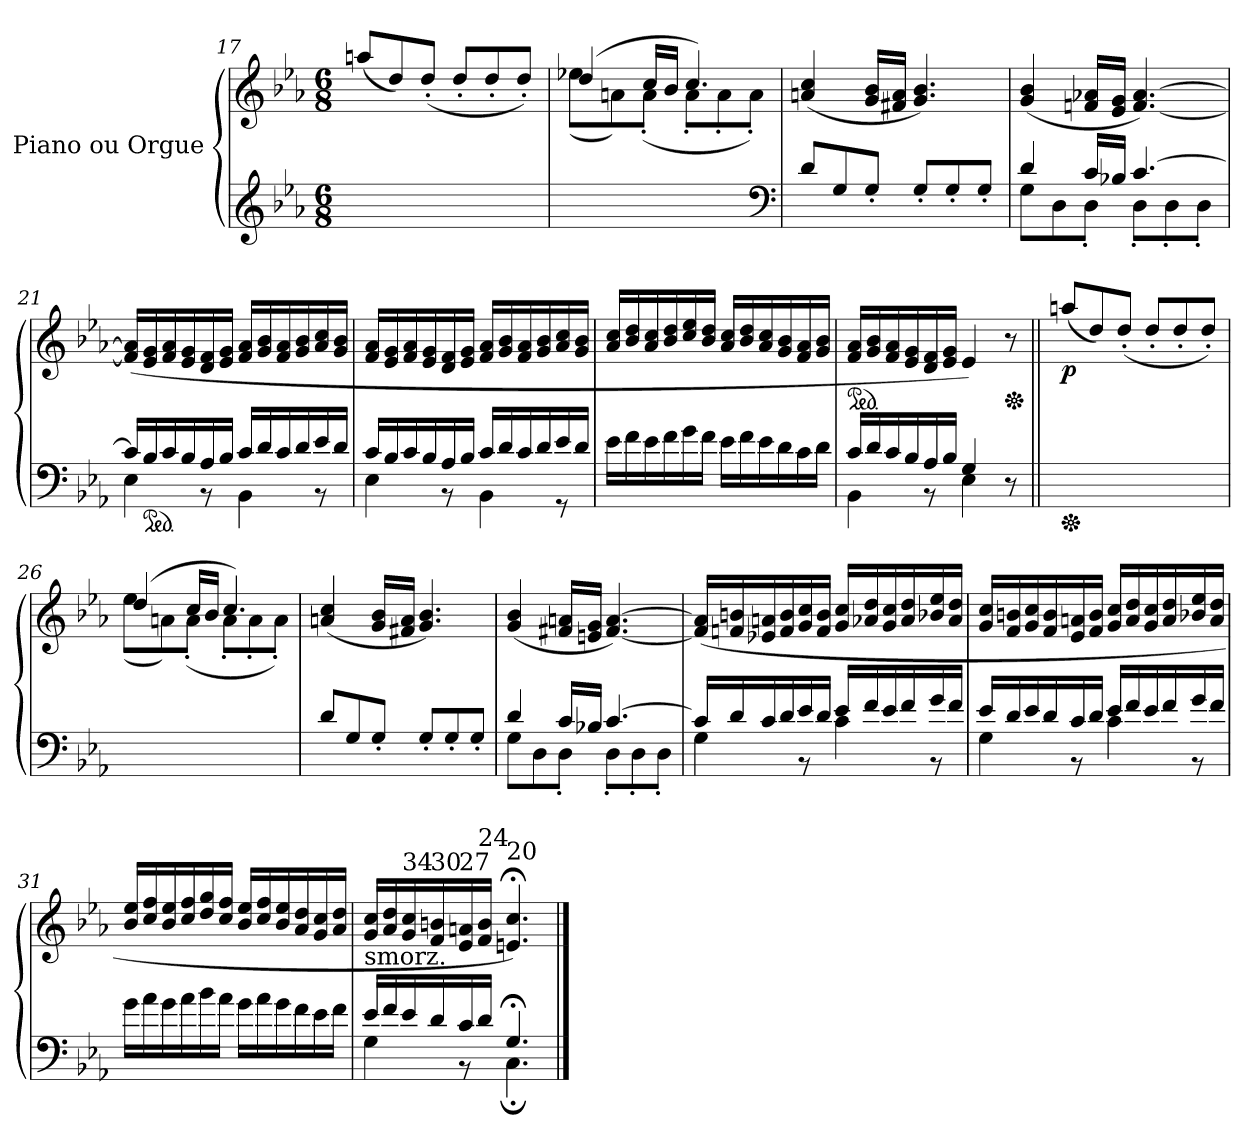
**kern	**kern	**dynam
*part1	*part1	*part1
*staff2	*staff1	*staff1/2
*I"Piano   ou Orgue	*	*
*clefG2	*clefG2	*
*k[b-e-a-]	*k[b-e-a-]	*
*E-:	*E-:	*
*M6/8	*M6/8	*
=17	=17	=17
2.ryy	(8aan/L	.
.	8dd/)	.
.	(8dd'/J	.
.	8dd'/L	.
.	8dd'/	.
.	8dd'/J)	.
=18	=18	=18
*	*^	*
2.ryy	(4dd/	(8ee-X\L	.
.	.	8an\)	.
.	16cc/LL	(8a'\J	.
.	16b-/JJ	.	.
.	4.cc/)	8a'\L	.
.	.	8a'\	.
.	.	8a'\J)	.
*	*v	*v	*
*clefF4	*	*
=19	=19	=19
8d/L	(4an/ 4cc/	.
8G/	.	.
8G'/J	16g/ 16b-/LL	.
.	16f#X/ 16a/JJ	.
8G'/L	4.g/ 4.b-/)	.
8G'/	.	.
8G'/J	.	.
!!LO:PB:g=z
=20	=20	=20
*^	*	*
4d/	8G\L	(4g/ 4b-/	.
.	8D\	.	.
16c/LL	8D'\J	16fn/ 16a-X/LL	.
16B-X/JJ	.	16e-/ 16g/JJ	.
[4.c/	8D'\L	[4.f/ [4.a-/)	.
.	8D'\	.	.
.	8D'\J	.	.
=21	=21	=21	=21
16c/LL]	4E-\	(16f/] 16a-/]LL	.
*ped	*	*	*
16B-/	.	16e-/ 16g/	.
16c/	.	16f/ 16a-/	.
16B-/	.	16e-/ 16g/	.
16A-/	8r	16d/ 16f/	.
16B-/JJ	.	16e-/ 16g/JJ	.
16c/LL	4BB-\	16f/ 16a-/LL	.
16d/	.	16g/ 16b-/	.
16c/	.	16f/ 16a-/	.
16d/	.	16g/ 16b-/	.
16e-/	8r	16a-/ 16cc/	.
16d/JJ	.	16g/ 16b-/JJ	.
=22	=22	=22	=22
16c/LL	4E-\	16f/ 16a-/LL	.
16B-/	.	16e-/ 16g/	.
16c/	.	16f/ 16a-/	.
16B-/	.	16e-/ 16g/	.
16A-/	8r	16d/ 16f/	.
16B-/JJ	.	16e-/ 16g/JJ	.
16c/LL	4BB-\	16f/ 16a-/LL	.
16d/	.	16g/ 16b-/	.
16c/	.	16f/ 16a-/	.
16d/	.	16g/ 16b-/	.
16e-/	8r	16a-/ 16cc/	.
16d/JJ	.	16g/ 16b-/JJ	.
*v	*v	*	*
!!LO:LB:g=z
=23	=23	=23
16e-\LL	16a-/ 16cc/LL	.
16f\	16b-/ 16dd/	.
16e-\	16a-/ 16cc/	.
16f\	16b-/ 16dd/	.
16g\	16cc/ 16ee-/	.
16f\JJ	16b-/ 16dd/JJ	.
16e-\LL	16a-/ 16cc/LL	.
16f\	16b-/ 16dd/	.
16e-\	16a-/ 16cc/	.
16d\	16g/ 16b-/	.
16c\	16f/ 16a-/	.
16d\JJ	16g/ 16b-/JJ	.
=24	=24	=24
*^	*	*
*	*	*ped	*
16c/LL	4BB-\	16f/ 16a-/LL	.
16d/	.	16g/ 16b-/	.
16c/	.	16f/ 16a-/	.
16B-/	.	16e-/ 16g/	.
16A-/	8rBB	16d/ 16f/	.
16B-/JJ	.	16e-/ 16g/JJ	.
4G/	4E-\	4e-/)	.
*	*	*Xped	*
8r	8ryy	8r	.
*v	*v	*	*
=25||	=25||	=25||
*Xped	*	*
*^	*	*
!	!	!	!LO:DY:b
*v	*v	*	*
2.ryy	(8aan/L	p
.	8dd/)	.
.	(8dd'/J	.
.	8dd'/L	.
.	8dd'/	.
.	8dd'/J)	.
=26	=26	=26
*	*^	*
2.ryy	(4dd/	(8ee-\L	.
.	.	8an\)	.
.	16cc/LL	(8a'\J	.
.	16b-/JJ	.	.
.	4.cc/)	8a'\L	.
.	.	8a'\	.
.	.	8a'\J)	.
*	*v	*v	*
!!LO:LB:g=z
=27	=27	=27
8d/L	(4an/ 4cc/	.
8G/	.	.
8G'/J	16g/ 16b-/LL	.
.	16f#X/ 16a/JJ	.
8G'/L	4.g/ 4.b-/)	.
8G'/	.	.
8G'/J	.	.
=28	=28	=28
*^	*	*
4d/	8G\L	(4g/ 4b-/	.
.	8D\	.	.
16c/LL	8D'\J	16f#X/ 16an/LL	.
16B-X/JJ	.	16en/ 16g/JJ	.
[4.c/	8D'\L	[4.f#/ [4.a/)	.
.	8D'\	.	.
.	8D'\J	.	.
=29	=29	=29	=29
16c/LL]	4G\	(16f#/] 16a/]LL	.
16d/	.	16fn/ 16bn/	.
16c/	.	16e-X/ 16an/	.
16d/	.	16f/ 16b/	.
16e-/	8r	16g/ 16cc/	.
16d/JJ	.	16f/ 16b/JJ	.
16e-/LL	4c\	16g/ 16cc/LL	.
16f/	.	16a-X/ 16dd/	.
16e-/	.	16g/ 16cc/	.
16f/	.	16a-/ 16dd/	.
16g/	8r	16b-X/ 16ee-/	.
16f/JJ	.	16a-/ 16dd/JJ	.
!!LO:LB:g=z
=30	=30	=30	=30
16e-/LL	4G\	16g/ 16cc/LL	.
16d/	.	16f/ 16bn/	.
16e-/	.	16g/ 16cc/	.
16d/	.	16f/ 16b/	.
16c/	8r	16e-/ 16an/	.
16d/JJ	.	16f/ 16b/JJ	.
16e-/LL	4c\	16g/ 16cc/LL	.
16f/	.	16a/ 16dd/	.
16e-/	.	16g/ 16cc/	.
16f/	.	16a/ 16dd/	.
16g/	8r	16b-X/ 16ee-/	.
16f/JJ	.	16a/ 16dd/JJ	.
*v	*v	*	*
=31	=31	=31
16g\LL	16b-/ 16ee-/LL	.
16a-\	16cc/ 16ff/	.
16g\	16b-/ 16ee-/	.
16a-\	16cc/ 16ff/	.
16b-\	16dd/ 16gg/	.
16a-\JJ	16cc/ 16ff/JJ	.
16g\LL	16b-/ 16ee-/LL	.
16a-\	16cc/ 16ff/	.
16g\	16b-/ 16ee-/	.
16f\	16a-/ 16dd/	.
16e-\	16g/ 16cc/	.
16f\JJ	16a-/ 16dd/JJ	.
=32	=32	=32
*^	*	*
!	!	!LO:TX:b:t=smorz.	!
16e-/LL	4G\	16g/ 16cc/LL	.
16f/	.	16a-/ 16dd/	.
!	!	!LO:TX:a:t=34	!
16e-/	.	16g/ 16cc/	.
!	!	!LO:TX:a:t=30	!
16d/	.	16f/ 16bn/	.
!	!	!LO:TX:a:t=27	!
16c/	8r	16e-/ 16an/	.
!	!	!LO:TX:a:t=24	!
16d/JJ	.	16f/ 16b/JJ	.
!	!	!LO:TX:a:t=20	!
4.G;</	4.C;\	4.en/;< 4.cc/;<)	.
*v	*v	*	*
==	==	==
*-	*-	*-
